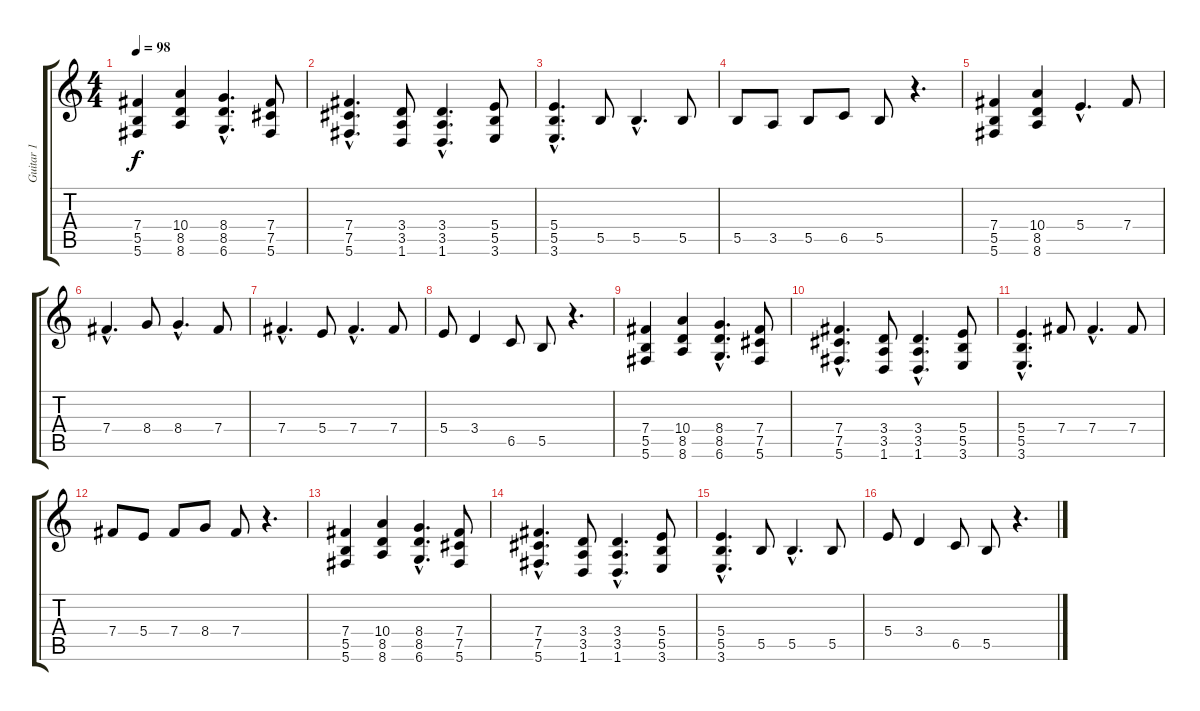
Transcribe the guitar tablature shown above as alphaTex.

\track ("Guitar 1" "Guitar 1") {instrument overdrivenguitar}
\staff {score tabs}
\tuning (Db4 Ab3 E3 B2 Gb2 Db2) {hide}
\ts (4 4)
\tempo 98
\clef g2
\ks c
(7.4 5.5 5.6).4{dy f} (10.4 8.5 8.6).4 (8.4{hac} 8.5{hac} 6.6{hac}).4{d} (7.4 7.5 5.6).8 |
(7.4{hac} 7.5{hac} 5.6{hac}).4{d} (3.4 3.5 1.6).8 (3.4{hac} 3.5{hac} 1.6{hac}).4{d} (5.4 5.5 3.6).8 |
(5.4{hac} 5.5{hac} 3.6{hac}).4{d} 5.5.8 5.5{hac}.4{d} 5.5.8 |
5.5.8 3.5.8 5.5.8 6.5.8 5.5.8 r.4{d} |
(7.4 5.5 5.6).4 (10.4 8.5 8.6).4 5.4{hac}.4{d volume 16} 7.4.8 |
7.4{hac}.4{d} 8.4.8 8.4{hac}.4{d} 7.4.8 |
7.4{hac}.4{d} 5.4.8 7.4{hac}.4{d} 7.4.8 |
5.4.8 3.4.4 6.5.8 5.5.8 r.4{d} |
(7.4 5.5 5.6).4{volume 13} (10.4 8.5 8.6).4 (8.4{hac} 8.5{hac} 6.6{hac}).4{d} (7.4 7.5 5.6).8 |
(7.4{hac} 7.5{hac} 5.6{hac}).4{d} (3.4 3.5 1.6).8 (3.4{hac} 3.5{hac} 1.6{hac}).4{d} (5.4 5.5 3.6).8 |
(5.4{hac} 5.5{hac} 3.6{hac}).4{d} 7.4.8{volume 16} 7.4{hac}.4{d} 7.4.8 |
7.4.8 5.4.8 7.4.8 8.4.8 7.4.8 r.4{d} |
(7.4 5.5 5.6).4{volume 13} (10.4 8.5 8.6).4 (8.4{hac} 8.5{hac} 6.6{hac}).4{d} (7.4 7.5 5.6).8 |
(7.4{hac} 7.5{hac} 5.6{hac}).4{d} (3.4 3.5 1.6).8 (3.4{hac} 3.5{hac} 1.6{hac}).4{d} (5.4 5.5 3.6).8 |
(5.4{hac} 5.5{hac} 3.6{hac}).4{d} 5.5.8 5.5{hac}.4{d} 5.5.8 |
5.4.8 3.4.4 6.5.8 5.5.8 r.4{d}
